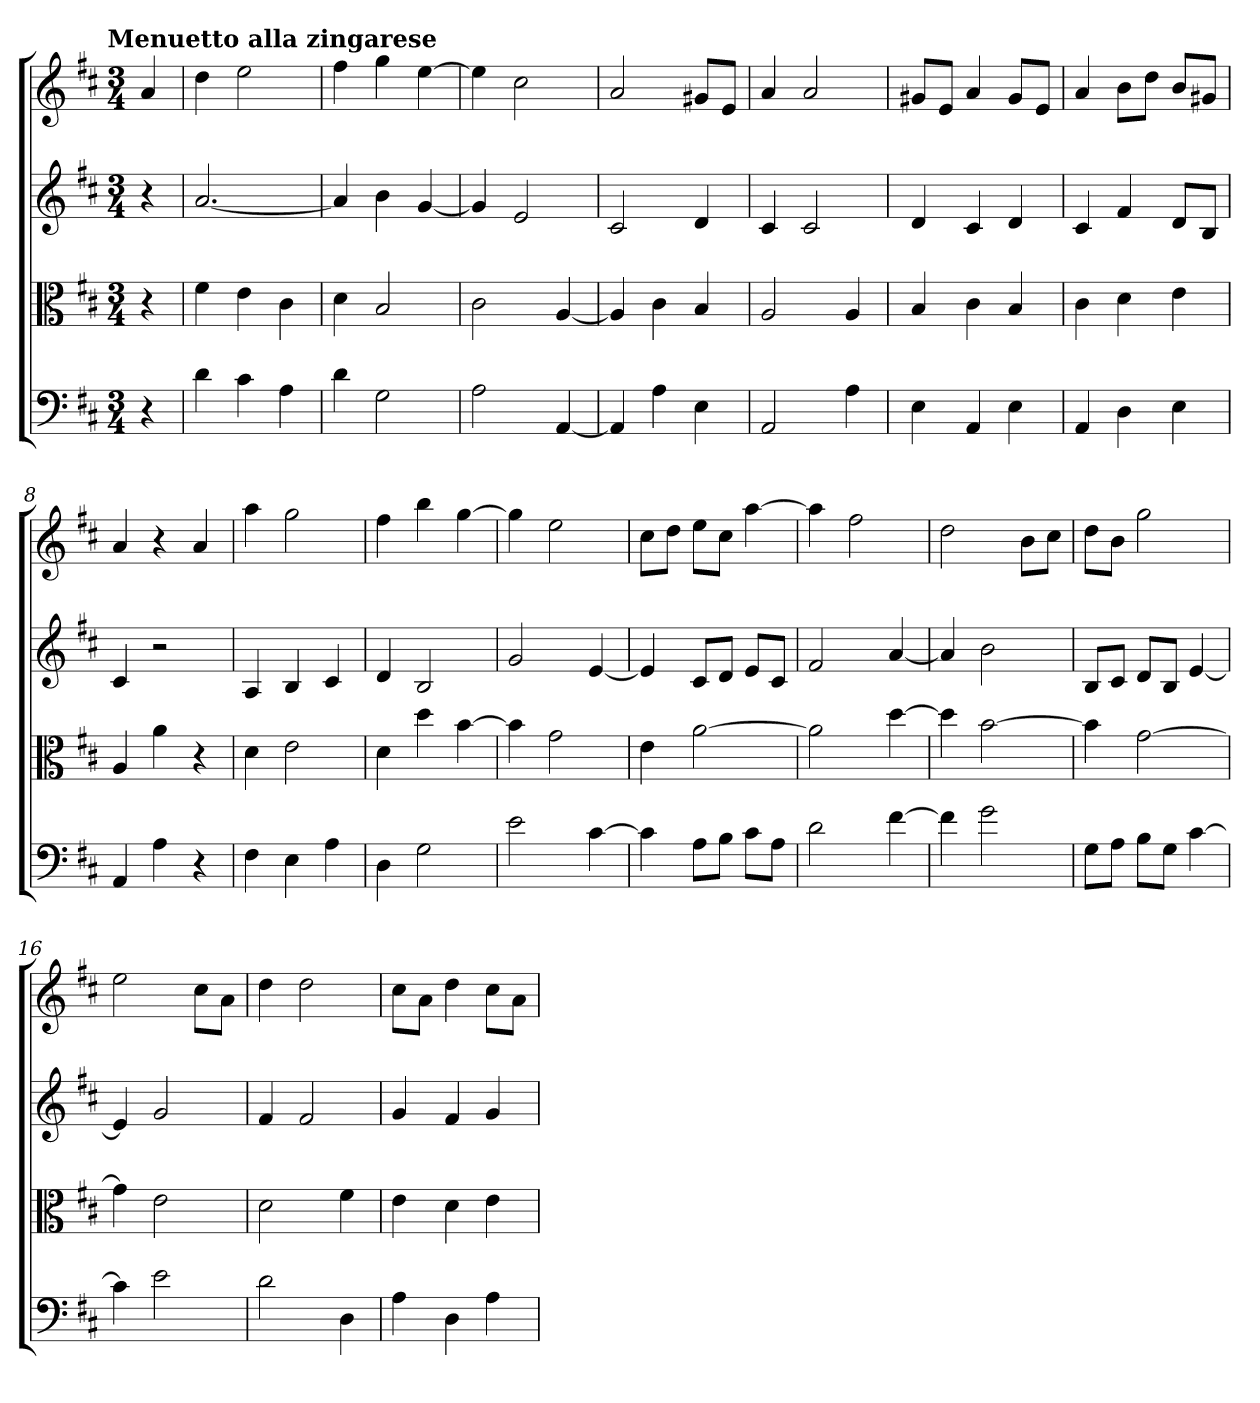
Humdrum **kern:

**kern	**kern	**kern	**kern
*part4	*part3	*part2	*part1
*staff4	*staff3	*staff2	*staff1
*clefF4	*clefC3	*	*
*k[f#c#]	*k[f#c#]	*k[f#c#]	*k[f#c#]
*D:	*D:	*D:	*D:
!!LO:TX:omd:t=Menuetto alla zingarese
*M3/4	*M3/4	*M3/4	*M3/4
=	=	=	=
4r	4r	4r	4a
=1	=1	=1	=1
4d	4f#	[2.a	4dd
4c#	4e	.	2ee
4A	4c#	.	.
=2	=2	=2	=2
4d	4d	4a]	4ff#
2G	2B	4b	4gg
.	.	[4g	[4ee
=3	=3	=3	=3
2A	2c#	4g]	4ee]
.	.	2e	2cc#
[4AA	[4A	.	.
=4	=4	=4	=4
4AA]	4A]	2c#	2a
4A	4c#	.	.
4E	4B	4d	8g#XL
.	.	.	8eJ
=5	=5	=5	=5
2AA	2A	4c#	4a
.	.	2c#	2a
4A	4A	.	.
=6	=6	=6	=6
4E	4B	4d	8g#XL
.	.	.	8eJ
4AA	4c#	4c#	4a
4E	4B	4d	8g#L
.	.	.	8eJ
=7	=7	=7	=7
4AA	4c#	4c#	4a
4D	4d	4f#	8bL
.	.	.	8ddJ
4E	4e	8dL	8bL
.	.	8BJ	8g#XJ
=8	=8	=8	=8
4AA	4A	4c#	4a
4A	4a	2r	4r
4r	4r	.	4a
=9	=9	=9	=9
4F#	4d	4A	4aa
4E	2e	4B	2gg
4A	.	4c#	.
=10	=10	=10	=10
4D	4d	4d	4ff#
2G	4dd	2B	4bb
.	[4b	.	[4gg
=11	=11	=11	=11
2e	4b]	2g	4gg]
.	2g	.	2ee
[4c#	.	[4e	.
=12	=12	=12	=12
4c#]	4e	4e]	8cc#L
.	.	.	8ddJ
8A\L	[2a	8c#L	8eeL
8B\J	.	8dJ	8cc#J
8c#\L	.	8eL	[4aa
8A\J	.	8c#J	.
=13	=13	=13	=13
2d	2a]	2f#	4aa]
.	.	.	2ff#
[4f#	[4dd	[4a	.
=14	=14	=14	=14
4f#]	4dd]	4a]	2dd
2g	[2b	2b	.
.	.	.	8bL
.	.	.	8cc#J
=15	=15	=15	=15
8G\L	4b]	8BL	8ddL
8A\J	.	8c#J	8bJ
8B\L	[2g	8dL	2gg
8G\J	.	8BJ	.
[4c#	.	[4e	.
=16	=16	=16	=16
4c#]	4g]	4e]	2ee
2e	2e	2g	.
.	.	.	8cc#L
.	.	.	8aJ
=17	=17	=17	=17
2d	2d	4f#	4dd
.	.	2f#	2dd
4D	4f#	.	.
=18	=18	=18	=18
4A	4e	4g	8cc#L
.	.	.	8aJ
4D	4d	4f#	4dd
4A	4e	4g	8cc#L
.	.	.	8aJ
=	=	=	=
*-	*-	*-	*-
